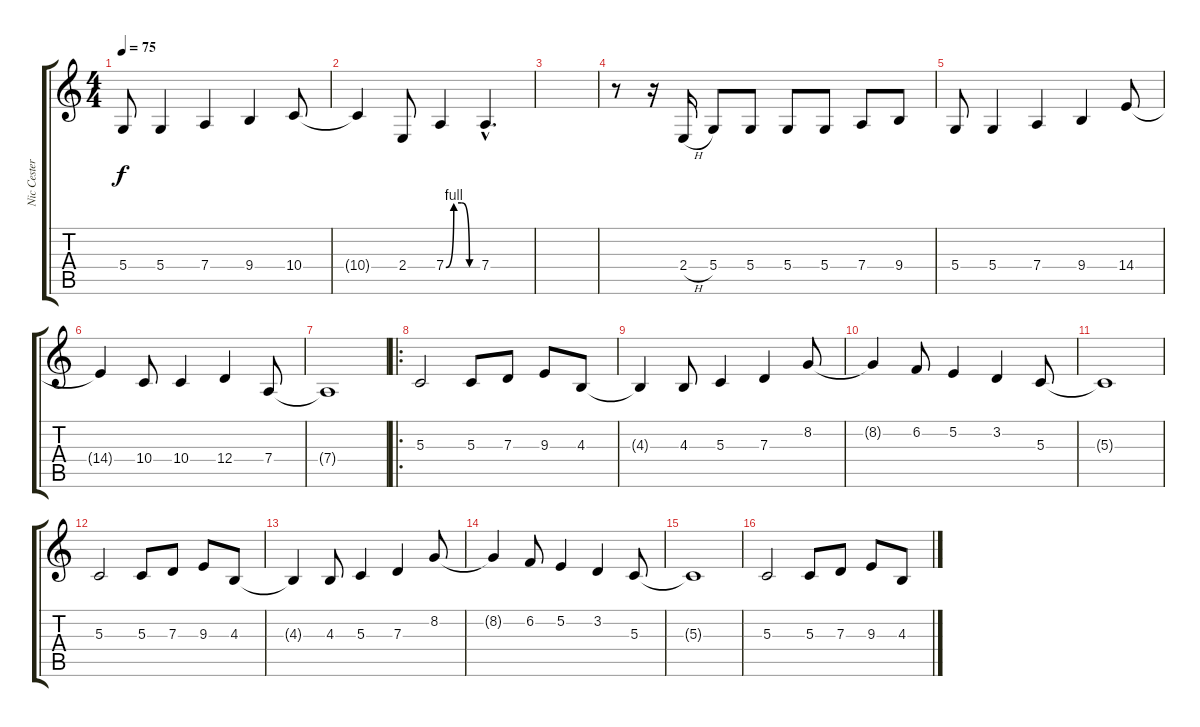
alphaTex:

\track ("Nic Cester" "Nic Cester") {instrument lead1square}
\staff {score tabs}
\tuning (E4 B3 G3 D3 A2 E2) {hide}
\ts (4 4)
\tempo 75
\clef g2
\ks c
5.4.8{dy f} 5.4.4 7.4.4 9.4.4 10.4.8 |
10.4{t}.4 2.4.8 7.4{be (custom 0 0 15 4 30 4 45 0 60 0)}.4 7.4{hac}.4{d} |
|
r.8 r.16 2.4{h}.16 5.4.8 5.4.8 5.4.8 5.4.8 7.4.8 9.4.8 |
5.4.8 5.4.4 7.4.4 9.4.4 14.4.8 |
14.4{t}.4 10.4.8 10.4.4 12.4.4 7.4.8 |
7.4{t}.1 |
\ro
5.3.2 5.3.8 7.3.8 9.3.8 4.3.8 |
4.3{t}.4 4.3.8 5.3.4 7.3.4 8.2.8 |
8.2{t}.4 6.2.8 5.2.4 3.2.4 5.3.8 |
5.3{t}.1 |
5.3.2 5.3.8 7.3.8 9.3.8 4.3.8 |
4.3{t}.4 4.3.8 5.3.4 7.3.4 8.2.8 |
8.2{t}.4 6.2.8 5.2.4 3.2.4 5.3.8 |
5.3{t}.1 |
5.3.2 5.3.8 7.3.8 9.3.8 4.3.8
